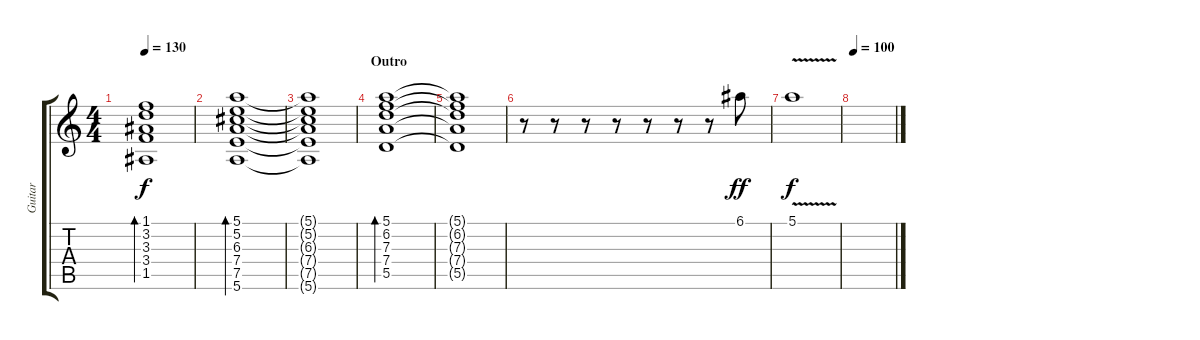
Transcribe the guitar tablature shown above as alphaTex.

\track ("Guitar" "Guitar") {instrument acousticguitarnylon}
\staff {score tabs}
\tuning (E4 B3 G3 D3 A2 E2) {hide}
\ts (4 4)
\tempo 130
\clef g2
\ks c
(1.1 3.2 3.3 3.4 1.5).1{bd 60 dy f} |
(5.1 5.2 6.3 7.4 7.5 5.6).1{bd 60} |
(5.1{t} 5.2{t} 6.3{t} 7.4{t} 7.5{t} 5.6{t}).1 |
\section ("" "Outro")
(5.1 6.2 7.3 7.4 5.5).1{bd 60} |
(5.1{t} 6.2{t} 7.3{t} 7.4{t} 5.5{t}).1 |
r.8 r.8 r.8 r.8 r.8 r.8 r.8 6.1.8{dy ff} |
5.1{v}.1{dy f} |
\tempo 100
